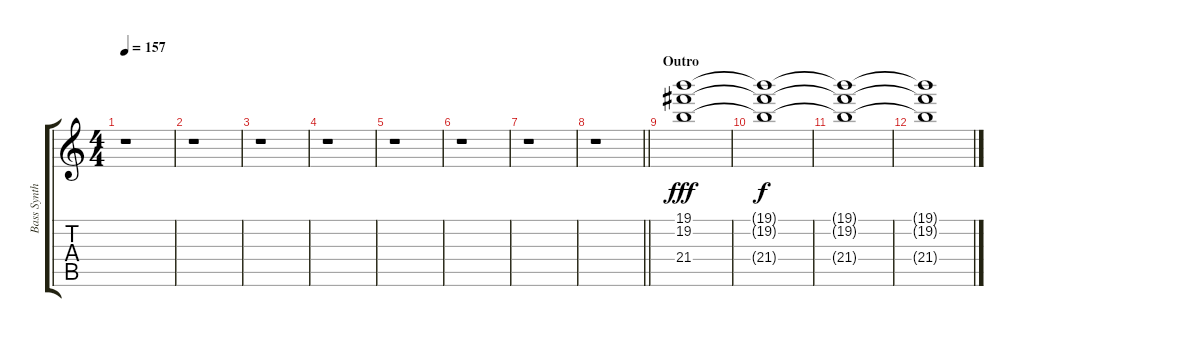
\track ("Bass Synth FX" "Bass Synth") {instrument synthbass1}
\staff {score tabs}
\tuning (E4 B3 G3 D3 A2 E2) {hide}
\ts (4 4)
\tempo 157
\clef g2
\ks c
r.1{dy f} |
r.1 |
r.1 |
r.1 |
r.1 |
r.1 |
r.1 |
\barLineRight lightlight
r.1 |
\section ("" "Outro")
(19.1 19.2 21.4).1{dy fff} |
(19.1{t} 19.2{t} 21.4{t}).1{dy f} |
(19.1{t} 19.2{t} 21.4{t}).1 |
(19.1{t} 19.2{t} 21.4{t}).1
